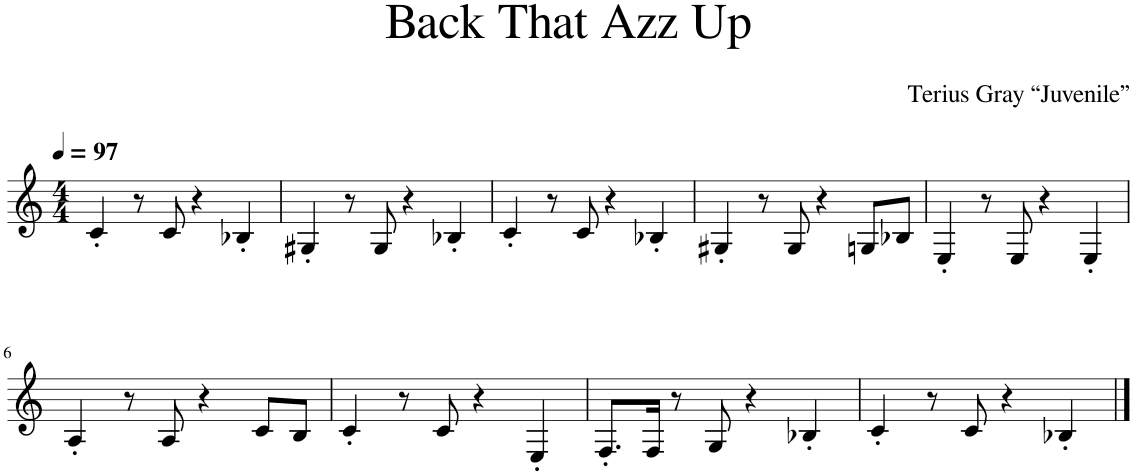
**kern
*part1
*staff1
*I"Piano
*I'Pno.
*clefG2
*k[]
*M4/4
*MM97
=1
4c'/
8r
8c/
4r
4B-X'/
=2
4G#X'/
8r
8G#/
4r
4B-X'/
=3
4c'/
8r
8c/
4r
4B-X'/
=4
4G#X'/
8r
8G#/
4r
8Gn/L
8B-X/J
=5
4E'/
8r
8E/
4r
4E'/
!!LO:LB:g=z
=6
4A'/
8r
8A/
4r
8c/L
8B/J
=7
4c'/
8r
8c/
4r
4E'/
=8
8.F'/L
16F/Jk
8r
8G/
4r
4B-X'/
=9
4c'/
8r
8c/
4r
4B-X'/
==
*-
